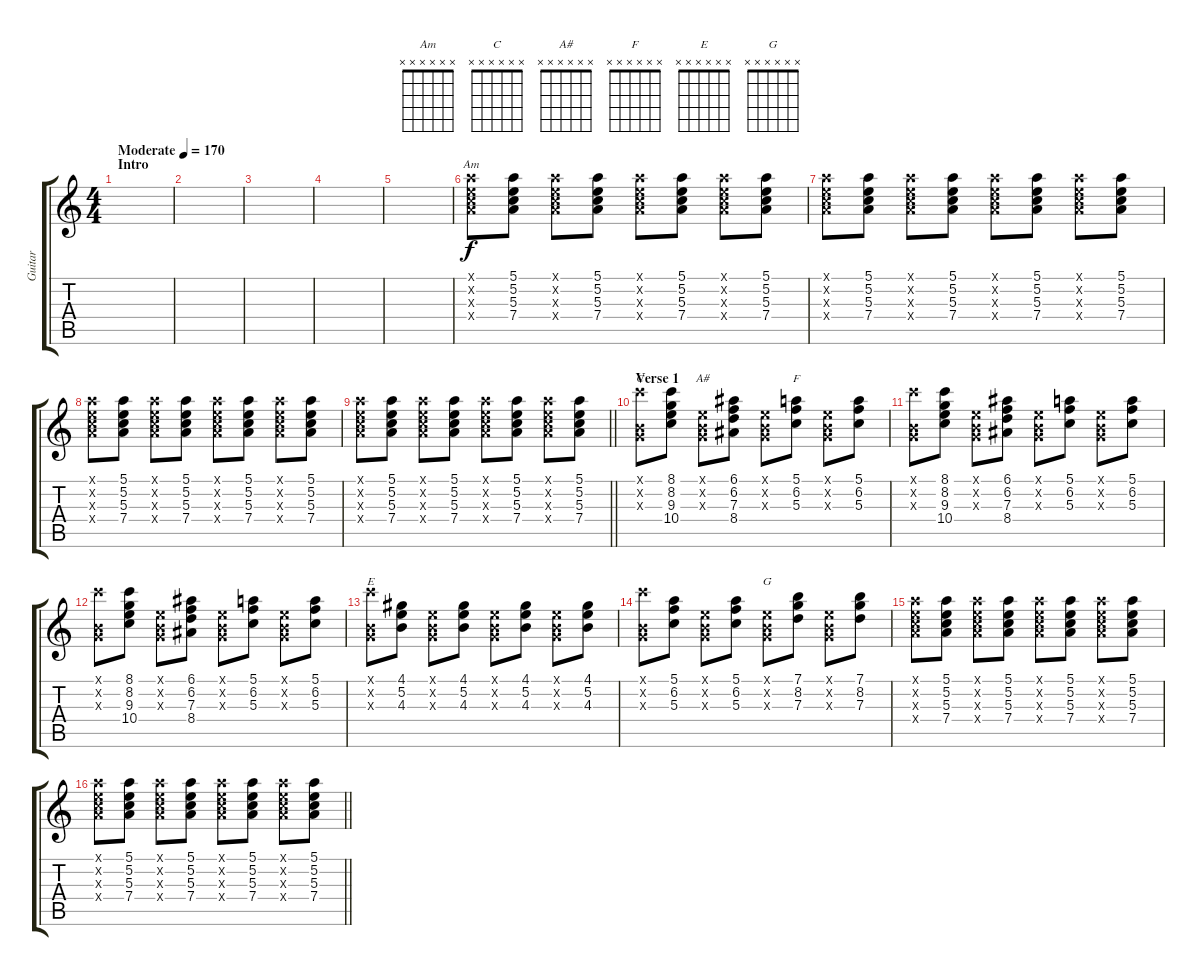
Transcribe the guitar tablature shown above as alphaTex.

\track ("Guitar" "Guitar") {instrument acousticguitarsteel}
\staff {score tabs}
\tuning (E4 B3 G3 D3 A2 E2) {hide}
\chord ("Am" x x x x x x)
\chord ("C" x x x x x x)
\chord ("A#" x x x x x x)
\chord ("F" x x x x x x)
\chord ("E" x x x x x x)
\chord ("G" x x x x x x)
\ts (4 4)
\section ("" "Intro")
\tempo (170 "Moderate")
\clef g2
\ks c
|
|
|
|
|
(5.1{x} 5.2{x} 5.3{x} 7.4{x}).8{ch "Am"} (5.1 5.2 5.3 7.4).8 (5.1{x} 5.2{x} 5.3{x} 7.4{x}).8 (5.1 5.2 5.3 7.4).8 (5.1{x} 5.2{x} 5.3{x} 7.4{x}).8 (5.1 5.2 5.3 7.4).8 (5.1{x} 5.2{x} 5.3{x} 7.4{x}).8 (5.1 5.2 5.3 7.4).8 |
(5.1{x} 5.2{x} 5.3{x} 7.4{x}).8 (5.1 5.2 5.3 7.4).8 (5.1{x} 5.2{x} 5.3{x} 7.4{x}).8 (5.1 5.2 5.3 7.4).8 (5.1{x} 5.2{x} 5.3{x} 7.4{x}).8 (5.1 5.2 5.3 7.4).8 (5.1{x} 5.2{x} 5.3{x} 7.4{x}).8 (5.1 5.2 5.3 7.4).8 |
(5.1{x} 5.2{x} 5.3{x} 7.4{x}).8 (5.1 5.2 5.3 7.4).8 (5.1{x} 5.2{x} 5.3{x} 7.4{x}).8 (5.1 5.2 5.3 7.4).8 (5.1{x} 5.2{x} 5.3{x} 7.4{x}).8 (5.1 5.2 5.3 7.4).8 (5.1{x} 5.2{x} 5.3{x} 7.4{x}).8 (5.1 5.2 5.3 7.4).8 |
\barLineRight lightlight
(5.1{x} 5.2{x} 5.3{x} 7.4{x}).8 (5.1 5.2 5.3 7.4).8 (5.1{x} 5.2{x} 5.3{x} 7.4{x}).8 (5.1 5.2 5.3 7.4).8 (5.1{x} 5.2{x} 5.3{x} 7.4{x}).8 (5.1 5.2 5.3 7.4).8 (5.1{x} 5.2{x} 5.3{x} 7.4{x}).8 (5.1 5.2 5.3 7.4).8 |
\section ("" "Verse 1")
(8.1{x} 0.2{x} 0.3{x}).8{ch "C"} (8.1 8.2 9.3 10.4).8 (0.1{x} 0.2{x} 0.3{x}).8{ch "A#"} (6.1 6.2 7.3 8.4).8 (0.1{x} 0.2{x} 0.3{x}).8 (5.1 6.2 5.3).8{ch "F"} (0.1{x} 0.2{x} 0.3{x}).8 (5.1 6.2 5.3).8 |
(8.1{x} 0.2{x} 0.3{x}).8 (8.1 8.2 9.3 10.4).8 (0.1{x} 0.2{x} 0.3{x}).8 (6.1 6.2 7.3 8.4).8 (0.1{x} 0.2{x} 0.3{x}).8 (5.1 6.2 5.3).8 (0.1{x} 0.2{x} 0.3{x}).8 (5.1 6.2 5.3).8 |
(8.1{x} 0.2{x} 0.3{x}).8 (8.1 8.2 9.3 10.4).8 (0.1{x} 0.2{x} 0.3{x}).8 (6.1 6.2 7.3 8.4).8 (0.1{x} 0.2{x} 0.3{x}).8 (5.1 6.2 5.3).8 (0.1{x} 0.2{x} 0.3{x}).8 (5.1 6.2 5.3).8 |
(8.1{x} 0.2{x} 0.3{x}).8{ch "E"} (4.1 5.2 4.3).8 (0.1{x} 0.2{x} 0.3{x}).8 (4.1 5.2 4.3).8 (0.1{x} 0.2{x} 0.3{x}).8 (4.1 5.2 4.3).8 (0.1{x} 0.2{x} 0.3{x}).8 (4.1 5.2 4.3).8 |
(8.1{x} 0.2{x} 0.3{x}).8 (5.1 6.2 5.3).8 (0.1{x} 0.2{x} 0.3{x}).8 (5.1 6.2 5.3).8 (0.1{x} 0.2{x} 0.3{x}).8{ch "G"} (7.1 8.2 7.3).8 (0.1{x} 0.2{x} 0.3{x}).8 (7.1 8.2 7.3).8 |
(5.1{x} 5.2{x} 5.3{x} 7.4{x}).8 (5.1 5.2 5.3 7.4).8 (5.1{x} 5.2{x} 5.3{x} 7.4{x}).8 (5.1 5.2 5.3 7.4).8 (5.1{x} 5.2{x} 5.3{x} 7.4{x}).8 (5.1 5.2 5.3 7.4).8 (5.1{x} 5.2{x} 5.3{x} 7.4{x}).8 (5.1 5.2 5.3 7.4).8 |
\barLineRight lightlight
(5.1{x} 5.2{x} 5.3{x} 7.4{x}).8 (5.1 5.2 5.3 7.4).8 (5.1{x} 5.2{x} 5.3{x} 7.4{x}).8 (5.1 5.2 5.3 7.4).8 (5.1{x} 5.2{x} 5.3{x} 7.4{x}).8 (5.1 5.2 5.3 7.4).8 (5.1{x} 5.2{x} 5.3{x} 7.4{x}).8 (5.1 5.2 5.3 7.4).8
